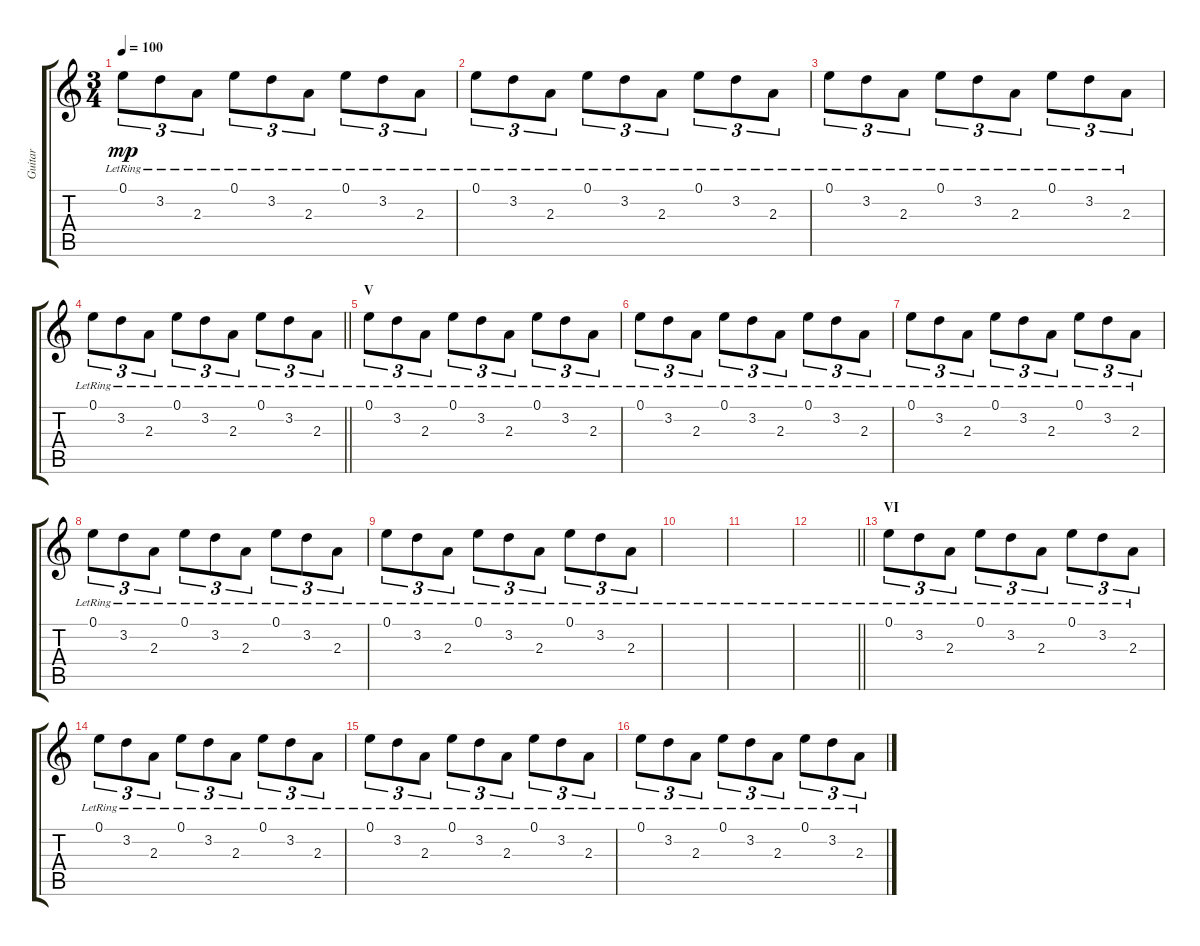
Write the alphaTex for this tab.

\track ("Guitar" "Guitar") {instrument acousticguitarsteel}
\staff {score tabs}
\tuning (E4 B3 G3 D3 A2 E2) {hide}
\ts (3 4)
\tempo 100
\clef g2
\ks c
0.1{lr}.8{tu (3 2) dy mp} 3.2{lr}.8{tu (3 2)} 2.3{lr}.8{tu (3 2)} 0.1{lr}.8{tu (3 2)} 3.2{lr}.8{tu (3 2)} 2.3{lr}.8{tu (3 2)} 0.1{lr}.8{tu (3 2)} 3.2{lr}.8{tu (3 2)} 2.3{lr}.8{tu (3 2)} |
0.1{lr}.8{tu (3 2)} 3.2{lr}.8{tu (3 2)} 2.3{lr}.8{tu (3 2)} 0.1{lr}.8{tu (3 2)} 3.2{lr}.8{tu (3 2)} 2.3{lr}.8{tu (3 2)} 0.1{lr}.8{tu (3 2)} 3.2{lr}.8{tu (3 2)} 2.3{lr}.8{tu (3 2)} |
0.1{lr}.8{tu (3 2)} 3.2{lr}.8{tu (3 2)} 2.3{lr}.8{tu (3 2)} 0.1{lr}.8{tu (3 2)} 3.2{lr}.8{tu (3 2)} 2.3{lr}.8{tu (3 2)} 0.1{lr}.8{tu (3 2)} 3.2{lr}.8{tu (3 2)} 2.3{lr}.8{tu (3 2)} |
\barLineRight lightlight
0.1{lr}.8{tu (3 2)} 3.2{lr}.8{tu (3 2)} 2.3{lr}.8{tu (3 2)} 0.1{lr}.8{tu (3 2)} 3.2{lr}.8{tu (3 2)} 2.3{lr}.8{tu (3 2)} 0.1{lr}.8{tu (3 2)} 3.2{lr}.8{tu (3 2)} 2.3{lr}.8{tu (3 2)} |
\section ("" "V")
0.1{lr}.8{tu (3 2) volume 3} 3.2{lr}.8{tu (3 2)} 2.3{lr}.8{tu (3 2)} 0.1{lr}.8{tu (3 2)} 3.2{lr}.8{tu (3 2)} 2.3{lr}.8{tu (3 2)} 0.1{lr}.8{tu (3 2)} 3.2{lr}.8{tu (3 2)} 2.3{lr}.8{tu (3 2)} |
0.1{lr}.8{tu (3 2)} 3.2{lr}.8{tu (3 2)} 2.3{lr}.8{tu (3 2)} 0.1{lr}.8{tu (3 2)} 3.2{lr}.8{tu (3 2)} 2.3{lr}.8{tu (3 2)} 0.1{lr}.8{tu (3 2)} 3.2{lr}.8{tu (3 2)} 2.3{lr}.8{tu (3 2)} |
0.1{lr}.8{tu (3 2)} 3.2{lr}.8{tu (3 2)} 2.3{lr}.8{tu (3 2)} 0.1{lr}.8{tu (3 2)} 3.2{lr}.8{tu (3 2)} 2.3{lr}.8{tu (3 2)} 0.1{lr}.8{tu (3 2)} 3.2{lr}.8{tu (3 2)} 2.3{lr}.8{tu (3 2)} |
0.1{lr}.8{tu (3 2)} 3.2{lr}.8{tu (3 2)} 2.3{lr}.8{tu (3 2)} 0.1{lr}.8{tu (3 2)} 3.2{lr}.8{tu (3 2)} 2.3{lr}.8{tu (3 2)} 0.1{lr}.8{tu (3 2)} 3.2{lr}.8{tu (3 2)} 2.3{lr}.8{tu (3 2)} |
0.1{lr}.8{tu (3 2)} 3.2{lr}.8{tu (3 2)} 2.3{lr}.8{tu (3 2)} 0.1{lr}.8{tu (3 2)} 3.2{lr}.8{tu (3 2)} 2.3{lr}.8{tu (3 2)} 0.1{lr}.8{tu (3 2)} 3.2{lr}.8{tu (3 2)} 2.3{lr}.8{tu (3 2)} |
|
|
\barLineRight lightlight
|
\section ("" "VI")
0.1{lr}.8{tu (3 2) volume 8} 3.2{lr}.8{tu (3 2)} 2.3{lr}.8{tu (3 2)} 0.1{lr}.8{tu (3 2)} 3.2{lr}.8{tu (3 2)} 2.3{lr}.8{tu (3 2)} 0.1{lr}.8{tu (3 2)} 3.2{lr}.8{tu (3 2)} 2.3{lr}.8{tu (3 2)} |
0.1{lr}.8{tu (3 2)} 3.2{lr}.8{tu (3 2)} 2.3{lr}.8{tu (3 2)} 0.1{lr}.8{tu (3 2)} 3.2{lr}.8{tu (3 2)} 2.3{lr}.8{tu (3 2)} 0.1{lr}.8{tu (3 2)} 3.2{lr}.8{tu (3 2)} 2.3{lr}.8{tu (3 2)} |
0.1{lr}.8{tu (3 2)} 3.2{lr}.8{tu (3 2)} 2.3{lr}.8{tu (3 2)} 0.1{lr}.8{tu (3 2)} 3.2{lr}.8{tu (3 2)} 2.3{lr}.8{tu (3 2)} 0.1{lr}.8{tu (3 2)} 3.2{lr}.8{tu (3 2)} 2.3{lr}.8{tu (3 2)} |
0.1{lr}.8{tu (3 2)} 3.2{lr}.8{tu (3 2)} 2.3{lr}.8{tu (3 2)} 0.1{lr}.8{tu (3 2)} 3.2{lr}.8{tu (3 2)} 2.3{lr}.8{tu (3 2)} 0.1{lr}.8{tu (3 2)} 3.2{lr}.8{tu (3 2)} 2.3{lr}.8{tu (3 2)}
